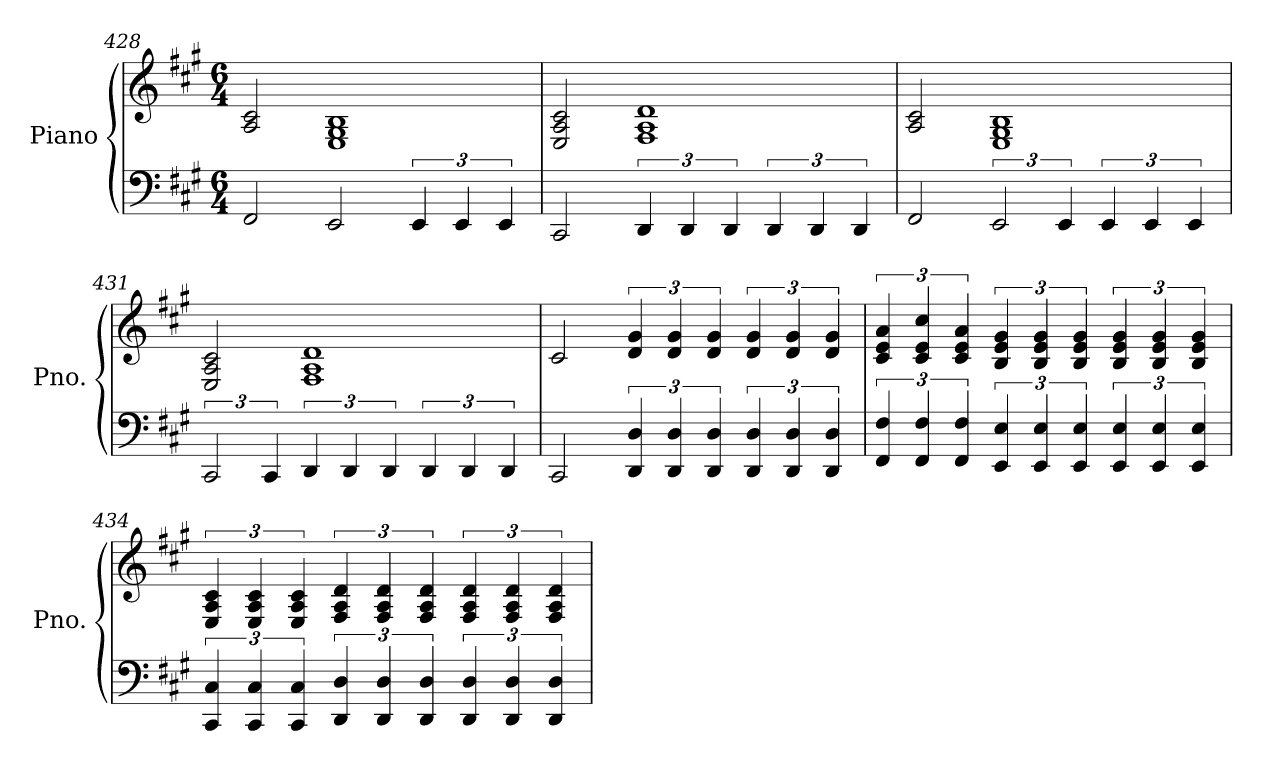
**kern	**kern
*part1	*part1
*staff2	*staff1
*I"Piano	*
*I'Pno.	*
*clefF4	*clefG2
*k[f#c#g#]	*k[f#c#g#]
*M6/4	*M6/4
=428	=428
2FF#/	2A/ 2c#/
2EE/	1E 1G# 1B
6EE/	.
6EE/	.
6EE/	.
=429	=429
2CC#/	2E/ 2A/ 2c#/
6DD/	1F# 1A 1d
6DD/	.
6DD/	.
6DD/	.
6DD/	.
6DD/	.
=430	=430
2FF#/	2A/ 2c#/
3EE/	1E 1G# 1B
6EE/	.
6EE/	.
6EE/	.
6EE/	.
!!LO:LB:g=z
=431	=431
3CC#/	2E/ 2A/ 2c#/
6CC#/	.
6DD/	1F# 1A 1d
6DD/	.
6DD/	.
6DD/	.
6DD/	.
6DD/	.
=432	=432
2CC#/	2c#/
6DD/ 6D/	6d/ 6g#/
6DD/ 6D/	6d/ 6g#/
6DD/ 6D/	6d/ 6g#/
6DD/ 6D/	6d/ 6g#/
6DD/ 6D/	6d/ 6g#/
6DD/ 6D/	6d/ 6g#/
=433	=433
6FF#/ 6F#/	6c#/ 6e/ 6a/
6FF#/ 6F#/	6c#/ 6e/ 6cc#/
6FF#/ 6F#/	6c#/ 6e/ 6a/
6EE/ 6E/	6B/ 6e/ 6g#/
6EE/ 6E/	6B/ 6e/ 6g#/
6EE/ 6E/	6B/ 6e/ 6g#/
6EE/ 6E/	6B/ 6e/ 6g#/
6EE/ 6E/	6B/ 6e/ 6g#/
6EE/ 6E/	6B/ 6e/ 6g#/
!!LO:PB:g=z
=434	=434
6CC#/ 6C#/	6E/ 6A/ 6c#/
6CC#/ 6C#/	6E/ 6A/ 6c#/
6CC#/ 6C#/	6E/ 6A/ 6c#/
6DD/ 6D/	6F#/ 6A/ 6d/
6DD/ 6D/	6F#/ 6A/ 6d/
6DD/ 6D/	6F#/ 6A/ 6d/
6DD/ 6D/	6F#/ 6A/ 6d/
6DD/ 6D/	6F#/ 6A/ 6d/
6DD/ 6D/	6F#/ 6A/ 6d/
=	=
*-	*-
